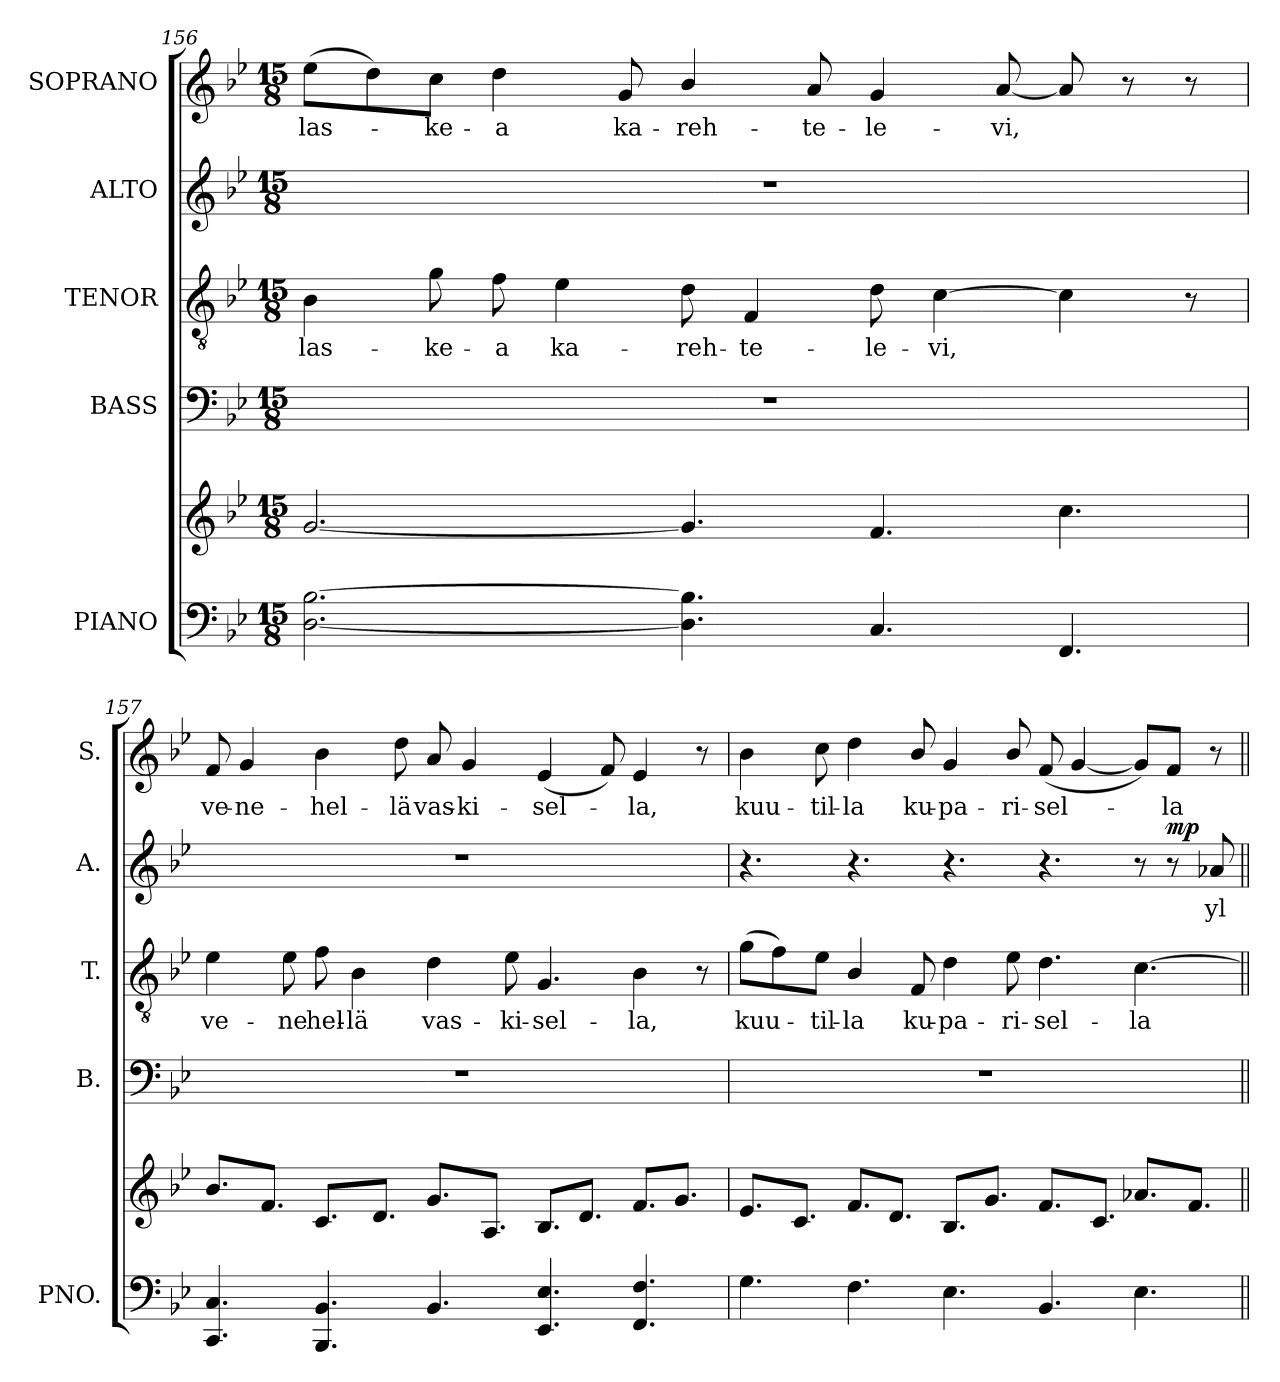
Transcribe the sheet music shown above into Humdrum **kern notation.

**kern	**kern	**kern	**kern	**text	**kern	**text	**dynam	**kern	**text
*part5	*part5	*part4	*part3	*part3	*part2	*part2	*part2	*part1	*part1
*staff6	*staff5	*staff4	*staff3	*staff3	*staff2	*staff2	*staff2	*staff1	*staff1
*I"PIANO	*	*I"BASS	*I"TENOR	*	*I"ALTO	*	*	*I"SOPRANO	*
*I'PNO.	*	*I'B.	*I'T.	*	*I'A.	*	*	*I'S.	*
*clefF4	*clefG2	*clefF4	*clefGv2	*	*clefG2	*	*	*clefG2	*
*	*	*	*ITrd7c12	*	*	*	*	*	*
*k[b-e-]	*k[b-e-]	*k[b-e-]	*k[b-e-]	*	*k[b-e-]	*	*	*k[b-e-]	*
*g:	*g:	*g:	*g:	*	*g:	*	*	*g:	*
*M15/8	*M15/8	*M15/8	*M15/8	*	*M15/8	*	*	*M15/8	*
=156	=156	=156	=156	=156	=156	=156	=156	=156	=156
!	!	!LO:N:vis=1	!	!	!	!	!	!	!
!	!	!	!	!LO:LY:b:color=#000000	!LO:N:vis=1	!	!	!	!
!	!	!	!	!	!	!	!	!	!LO:LY:b:color=#000000
[2.Di\ [2.B-i	[2.gi/	1...r	4BB-i\	las-	1...r	.	.	(8ee-i\L	las-
.	.	.	.	.	.	.	.	8ddi\)	.
!	!	!	!	!LO:LY:b:color=#000000	!	!	!	!	!
!	!	!	!	!	!	!	!	!	!LO:LY:b:color=#000000
.	.	.	8Gi\	-ke-	.	.	.	8cci\J	-ke-
!	!	!	!	!LO:LY:b:color=#000000	!	!	!	!	!
!	!	!	!	!	!	!	!	!	!LO:LY:b:color=#000000
.	.	.	8Fi\	-a	.	.	.	4ddi\	-a
!	!	!	!	!LO:LY:b:color=#000000	!	!	!	!	!
.	.	.	4E-i\	ka-	.	.	.	.	.
!	!	!	!	!	!	!	!	!	!LO:LY:b:color=#000000
.	.	.	.	.	.	.	.	8gi/	ka-
!	!	!	!	!LO:LY:b:color=#000000	!	!	!	!	!
!	!	!	!	!	!	!	!	!	!LO:LY:b:color=#000000
4.Di\] 4.B-i]	4.gi/]	.	8Di\	-reh-	.	.	.	4b-i/	-reh-
!	!	!	!	!LO:LY:b:color=#000000	!	!	!	!	!
.	.	.	4FFi/	-te-	.	.	.	.	.
!	!	!	!	!	!	!	!	!	!LO:LY:b:color=#000000
.	.	.	.	.	.	.	.	8ai/	-te-
!	!	!	!	!LO:LY:b:color=#000000	!	!	!	!	!
!	!	!	!	!	!	!	!	!	!LO:LY:b:color=#000000
4.Ci/	4.fi/	.	8Di\	-le-	.	.	.	4gi/	-le-
!	!	!	!	!LO:LY:b:color=#000000	!	!	!	!	!
.	.	.	[4Ci\	-vi,	.	.	.	.	.
!	!	!	!	!	!	!	!	!	!LO:LY:b:color=#000000
.	.	.	.	.	.	.	.	[8ai/	-vi,
4.FFi/	4.cci\	.	4Ci\]	.	.	.	.	8ai/]	.
.	.	.	.	.	.	.	.	8r	.
.	.	.	8r	.	.	.	.	8r	.
!!LO:PB:g=z
=157	=157	=157	=157	=157	=157	=157	=157	=157	=157
!	!	!LO:N:vis=1	!	!	!	!	!	!	!
!	!	!	!	!LO:LY:b:color=#000000	!LO:N:vis=1	!	!	!	!
!	!	!	!	!	!	!	!	!	!LO:LY:b:color=#000000
4.CCi/ 4.Ci	8.b-i/L	1...r	4E-i\	ve-	1...r	.	.	8fi/	ve-
!	!	!	!	!	!	!	!	!	!LO:LY:b:color=#000000
.	.	.	.	.	.	.	.	4gi/	-ne-
.	8.fi/J	.	.	.	.	.	.	.	.
!	!	!	!	!LO:LY:b:color=#000000	!	!	!	!	!
.	.	.	8E-i\	-ne	.	.	.	.	.
!	!	!	!	!LO:LY:b:color=#000000	!	!	!	!	!
!	!	!	!	!	!	!	!	!	!LO:LY:b:color=#000000
4.BBB-i/ 4.BB-i	8.ci/L	.	8Fi\	hel-	.	.	.	4b-i\	-hel-
!	!	!	!	!LO:LY:b:color=#000000	!	!	!	!	!
.	.	.	4BB-i\	-lä	.	.	.	.	.
.	8.di/J	.	.	.	.	.	.	.	.
!	!	!	!	!	!	!	!	!	!LO:LY:b:color=#000000
.	.	.	.	.	.	.	.	8ddi\	-lä
!	!	!	!	!LO:LY:b:color=#000000	!	!	!	!	!
!	!	!	!	!	!	!	!	!	!LO:LY:b:color=#000000
4.BB-i/	8.gi/L	.	4Di\	vas-	.	.	.	8ai/	vas-
!	!	!	!	!	!	!	!	!	!LO:LY:b:color=#000000
.	.	.	.	.	.	.	.	4gi/	-ki-
.	8.Ai/J	.	.	.	.	.	.	.	.
!	!	!	!	!LO:LY:b:color=#000000	!	!	!	!	!
.	.	.	8E-i\	-ki-	.	.	.	.	.
!	!	!	!	!LO:LY:b:color=#000000	!	!	!	!	!
!	!	!	!	!	!	!	!	!	!LO:LY:b:color=#000000
4.EE-i/ 4.E-i	8.B-i/L	.	4.GGi/	-sel-	.	.	.	(4e-i/	-sel-
.	8.di/J	.	.	.	.	.	.	.	.
.	.	.	.	.	.	.	.	8fi/)	.
!	!	!	!	!LO:LY:b:color=#000000	!	!	!	!	!
!	!	!	!	!	!	!	!	!	!LO:LY:b:color=#000000
4.FFi/ 4.Fi	8.fi/L	.	4BB-i\	-la,	.	.	.	4e-i/	-la,
.	8.gi/J	.	.	.	.	.	.	.	.
.	.	.	8r	.	.	.	.	8r	.
=158	=158	=158	=158	=158	=158	=158	=158	=158	=158
!	!	!LO:N:vis=1	!	!	!	!	!	!	!
!	!	!	!	!LO:LY:b:color=#000000	!	!	!	!	!
!	!	!	!	!	!	!	!	!	!LO:LY:b:color=#000000
4.Gi\	8.e-i/L	1...r	(8Gi\L	kuu-	4.r	.	.	4b-i\	kuu-
.	.	.	8Fi\)	.	.	.	.	.	.
.	8.ci/J	.	.	.	.	.	.	.	.
!	!	!	!	!LO:LY:b:color=#000000	!	!	!	!	!
!	!	!	!	!	!	!	!	!	!LO:LY:b:color=#000000
.	.	.	8E-i\J	-til-	.	.	.	8cci\	-til-
!	!	!	!	!LO:LY:b:color=#000000	!	!	!	!	!
!	!	!	!	!	!	!	!	!	!LO:LY:b:color=#000000
4.Fi\	8.fi/L	.	4BB-i/	-la	4.r	.	.	4ddi\	-la
.	8.di/J	.	.	.	.	.	.	.	.
!	!	!	!	!LO:LY:b:color=#000000	!	!	!	!	!
!	!	!	!	!	!	!	!	!	!LO:LY:b:color=#000000
.	.	.	8FFi/	ku-	.	.	.	8b-i/	ku-
!	!	!	!	!LO:LY:b:color=#000000	!	!	!	!	!
!	!	!	!	!	!	!	!	!	!LO:LY:b:color=#000000
4.E-i\	8.B-i/L	.	4Di\	-pa-	4.r	.	.	4gi/	-pa-
.	8.gi/J	.	.	.	.	.	.	.	.
!	!	!	!	!LO:LY:b:color=#000000	!	!	!	!	!
!	!	!	!	!	!	!	!	!	!LO:LY:b:color=#000000
.	.	.	8E-i\	-ri-	.	.	.	8b-i/	-ri-
!	!	!	!	!LO:LY:b:color=#000000	!	!	!	!	!
!	!	!	!	!	!	!	!	!	!LO:LY:b:color=#000000
4.BB-i/	8.fi/L	.	4.Di\	-sel-	4.r	.	.	(8fi/	-sel-
.	.	.	.	.	.	.	.	[4gi/	.
.	8.ci/J	.	.	.	.	.	.	.	.
!	!	!	!	!LO:LY:b:color=#000000	!	!	!	!	!
4.E-i\	8.a-Xi/L	.	[4.Ci\	-la	8r	.	.	8gi/L])	.
!	!	!	!	!	!	!	!	!	!LO:LY:b:color=#000000
.	.	.	.	.	8r	.	mp	8fi/J	-la
.	8.fi/J	.	.	.	.	.	.	.	.
!	!	!	!	!	!	!LO:LY:b:color=#000000	!	!	!
.	.	.	.	.	8a-Xi/	yl-	.	8r	.
=||	=||	=||	=||	=||	=||	=||	=||	=||	=||
*-	*-	*-	*-	*-	*-	*-	*-	*-	*-
